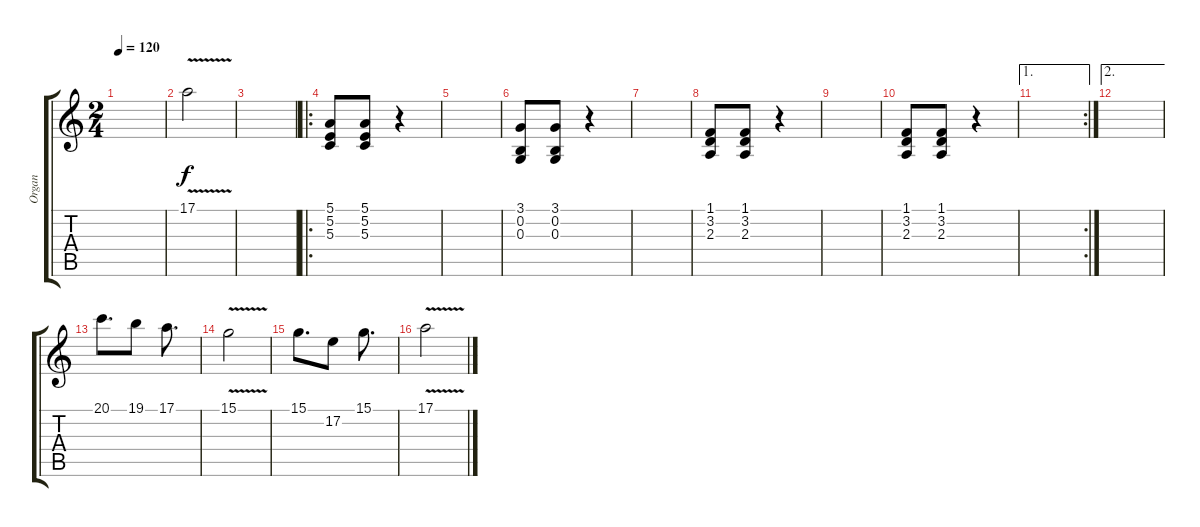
\track ("Organ" "Organ") {instrument synthbrass1}
\staff {score tabs}
\tuning (E4 B3 G3 D3 A2 E2) {hide}
\ts (2 4)
\tempo 120
\clef g2
\ks aminor
|
17.1{v}.2 |
|
\ro
(5.1 5.2 5.3).8{volume 7 instrument lead8bassandlead} (5.1 5.2 5.3).8 r.4 |
|
(3.1 0.2 0.3).8 (3.1 0.2 0.3).8 r.4 |
|
(1.1 3.2 2.3).8 (1.1 3.2 2.3).8 r.4 |
|
(1.1 3.2 2.3).8 (1.1 3.2 2.3).8 r.4 |
\ae 1
\rc 2
|
\ae 2
|
20.1.8{d volume 9 instrument synthbrass1} 19.1.8 17.1.8{d} |
15.1{v}.2 |
15.1.8{d} 17.2.8 15.1.8{d} |
17.1{v}.2
